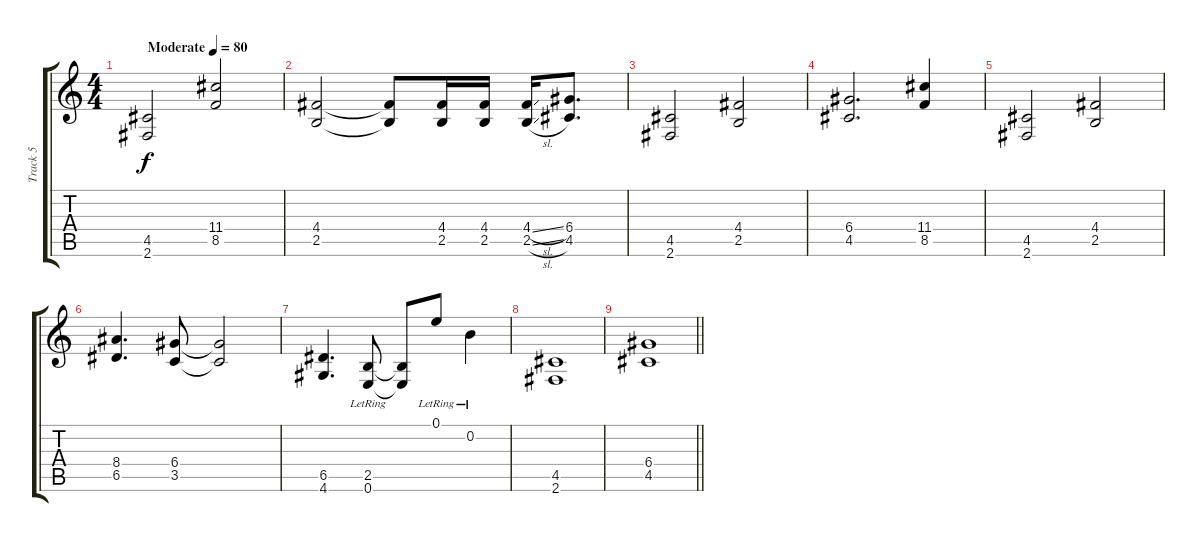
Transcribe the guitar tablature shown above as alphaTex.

\track ("Track 5" "Track 5") {instrument distortionguitar}
\staff {score tabs}
\tuning (E4 B3 G3 D3 A2 E2) {hide}
\ts (4 4)
\tempo (80 "Moderate")
\clef g2
\ks c
(4.5 2.6).2{dy f instrument distortionguitar} (11.4 8.5).2 |
(4.4 2.5).2 (4.4{t} 2.5{t}).8 (4.4 2.5).16 (4.4 2.5).16 (4.4{sl} 2.5{sl}).16 (6.4 4.5).8{d} |
(4.5 2.6).2 (4.4 2.5).2 |
(6.4 4.5).2{d} (11.4 8.5).4 |
(4.5 2.6).2 (4.4 2.5).2{txt ""} |
(8.4 6.5).4{d} (6.4 3.5).8 (6.4{t} 3.5{t}).2 |
(6.5 4.6).4{d} (2.5{lr} 0.6{lr}).8 (2.5{t} 0.6{t}).8 0.1{lr}.8 0.2{lr}.4 |
(4.5 2.6).1 |
\barLineRight lightlight
(6.4 4.5).1
